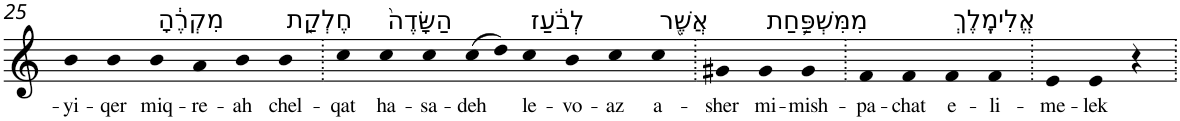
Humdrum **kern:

**kern	**text
*part1	*part1
*staff1	*staff1
*I"Piano	*
*I'Pno	*
!!LO:PB:g=z
*clefG2	*
*k[]	*
=25	=25
!	!LO:LY:b
4b	-yi-
!	!LO:LY:b
4b	-qer
!LO:TX:a:t=מִקְרֶ֔הָ	!
!	!LO:LY:b
4b	miq-
!	!LO:LY:b
4a	-re-
!	!LO:LY:b
4b	-ah
!LO:TX:a:t=חֶלְקַ֤ת	!
!	!LO:LY:b
4b	chel-
=26.	=26.
!	!LO:LY:b
4cc	-qat
!LO:TX:a:t=הַשָּׂדֶה֙	!
!	!LO:LY:b
4cc	ha-
!	!LO:LY:b
4cc	-sa-
!	!LO:LY:b
(>8cc	-deh
8dd)	.
!LO:TX:a:t=לְבֹ֔עַז	!
!	!LO:LY:b
4cc	le-
!	!LO:LY:b
4b	-vo-
!	!LO:LY:b
4cc	-az
!LO:TX:a:t=אֲשֶׁ֖ר	!
!	!LO:LY:b
4cc	a-
=27.	=27.
!	!LO:LY:b
4g#X	-sher
!LO:TX:a:t=מִמִּשְׁפַּ֥חַת	!
!	!LO:LY:b
4g#	mi-
!	!LO:LY:b
4g#	-mish-
=28.	=28.
!	!LO:LY:b
4f	-pa-
!	!LO:LY:b
4f	-chat
!LO:TX:a:t=אֱלִימֶֽלֶךְ	!
!	!LO:LY:b
4f	e-
!	!LO:LY:b
4f	-li-
=29.	=29.
!	!LO:LY:b
4e	-me-
!	!LO:LY:b
4e	-lek
4r	.
=.	=.
*-	*-
